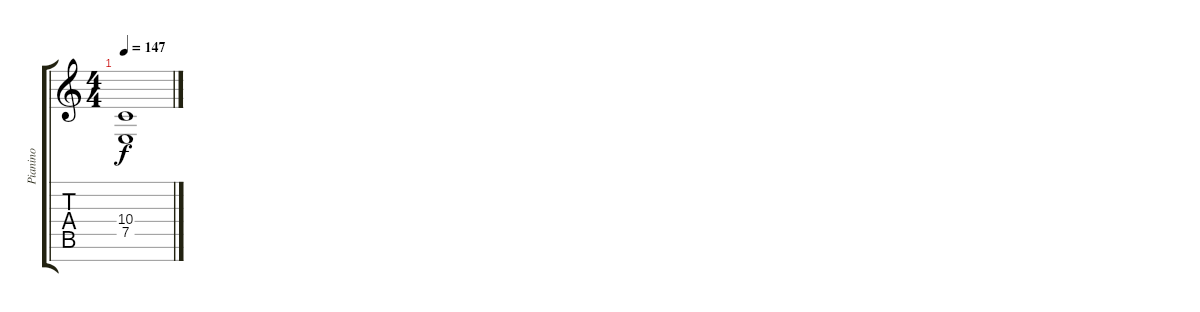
\track ("Pianino" "Pianino") {instrument electricgrandpiano}
\staff {score tabs}
\tuning (E4 B3 G3 D3 A2 E2 B1) {hide}
\ts (4 4)
\tempo 147
\clef g2
\ks c
(10.4{t} 7.5{t}).1{dy f}
